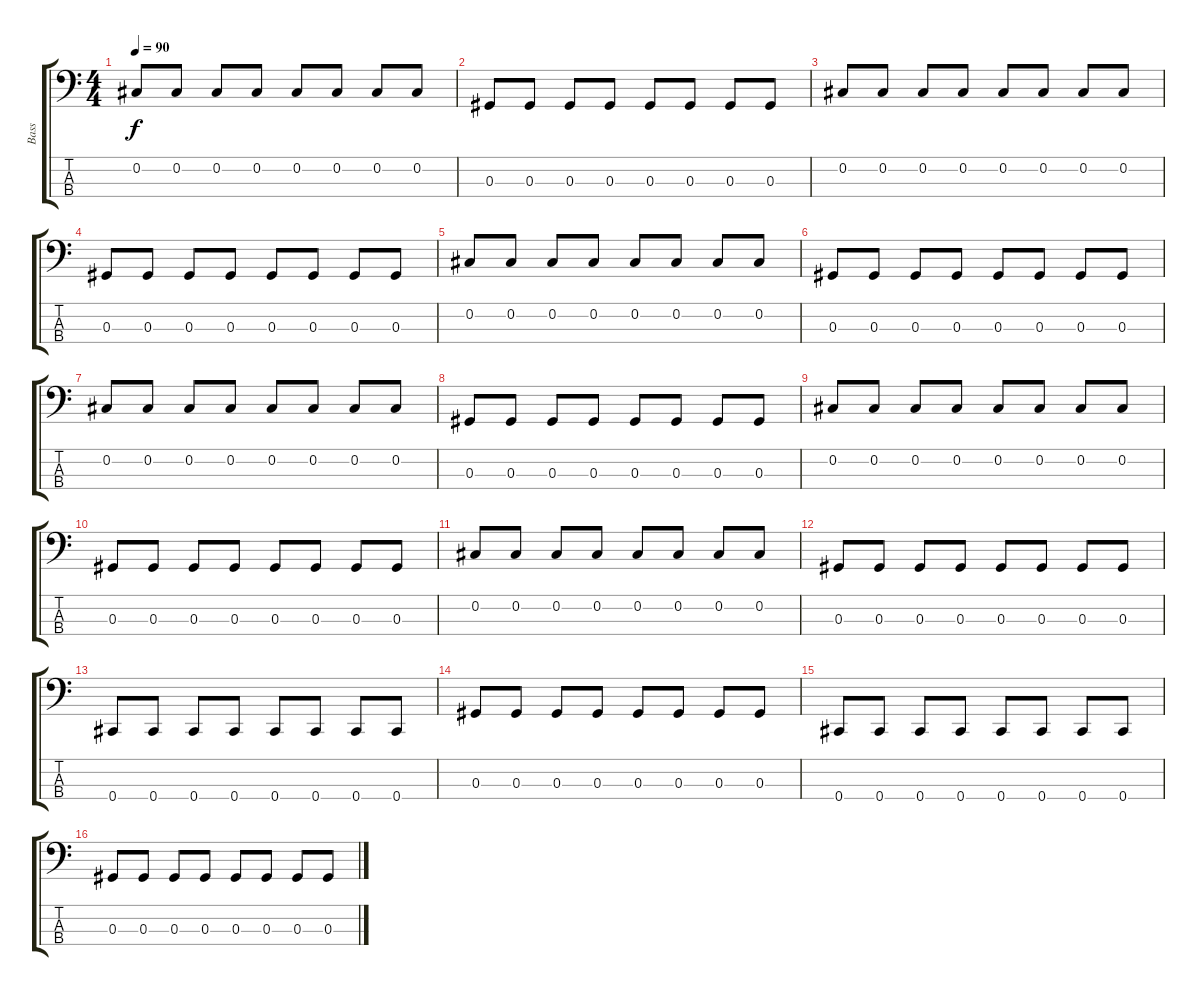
\track ("Bass" "Bass") {instrument electricbasspick}
\staff {score tabs}
\tuning (Gb2 Db2 Ab1 Db1) {hide}
\ts (4 4)
\tempo 90
\clef f4
\ks c
0.2.8{dy f} 0.2.8 0.2.8 0.2.8 0.2.8 0.2.8 0.2.8 0.2.8 |
0.3.8 0.3.8 0.3.8 0.3.8 0.3.8 0.3.8 0.3.8 0.3.8 |
0.2.8 0.2.8 0.2.8 0.2.8 0.2.8 0.2.8 0.2.8 0.2.8 |
0.3.8 0.3.8 0.3.8 0.3.8 0.3.8 0.3.8 0.3.8 0.3.8 |
0.2.8 0.2.8 0.2.8 0.2.8 0.2.8 0.2.8 0.2.8 0.2.8 |
0.3.8 0.3.8 0.3.8 0.3.8 0.3.8 0.3.8 0.3.8 0.3.8 |
0.2.8 0.2.8 0.2.8 0.2.8 0.2.8 0.2.8 0.2.8 0.2.8 |
0.3.8 0.3.8 0.3.8 0.3.8 0.3.8 0.3.8 0.3.8 0.3.8 |
0.2.8 0.2.8 0.2.8 0.2.8 0.2.8 0.2.8 0.2.8 0.2.8 |
0.3.8 0.3.8 0.3.8 0.3.8 0.3.8 0.3.8 0.3.8 0.3.8 |
0.2.8 0.2.8 0.2.8 0.2.8 0.2.8 0.2.8 0.2.8 0.2.8 |
0.3.8 0.3.8 0.3.8 0.3.8 0.3.8 0.3.8 0.3.8 0.3.8 |
0.4.8 0.4.8 0.4.8 0.4.8 0.4.8 0.4.8 0.4.8 0.4.8 |
0.3.8 0.3.8 0.3.8 0.3.8 0.3.8 0.3.8 0.3.8 0.3.8 |
0.4.8 0.4.8 0.4.8 0.4.8 0.4.8 0.4.8 0.4.8 0.4.8 |
0.3.8 0.3.8 0.3.8 0.3.8 0.3.8 0.3.8 0.3.8 0.3.8
